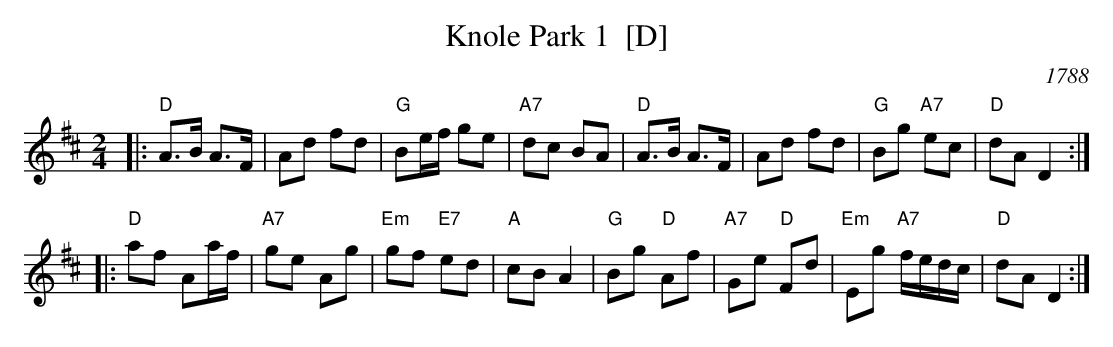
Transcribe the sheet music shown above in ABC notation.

X:1
T: Knole Park 1  [D]
O: 1788
M: 2/4
L: 1/16
K: D
|: "D"A3B A3F | A2d2 f2d2 | "G"B2ef g2e2 | "A7"d2c2 B2A2 \
|  "D"A3B A3F | A2d2 f2d2 | "G"B2g2 "A7"e2c2 | "D"d2A2 D4 :|
|: "D"a2f2 A2af | "A7"g2e2 A2g2 | "Em"g2f2 "E7"e2d2 | "A"c2B2 A4 \
|  "G"B2g2 "D"A2f2 | "A7"G2e2 "D"F2d2 | "Em"E2g2 "A7"fedc | "D"d2A2 D4 :|
